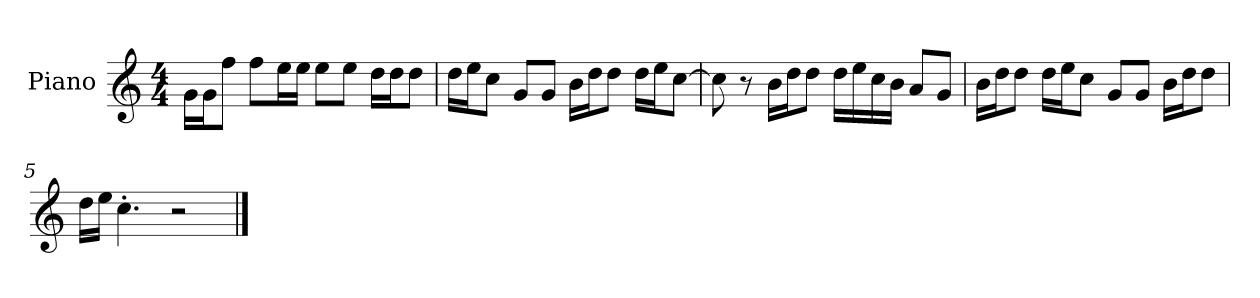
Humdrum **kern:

**kern
*part1
*staff1
*I"Piano
*I'P-no
*clefG2
*k[]
*M4/4
*MM90
=1
16g\LL
16g\J
8ff\J
8ff\L
16ee\L
16ee\JJ
8ee\L
8ee\J
16dd\LL
16dd\J
8dd\J
=2
16dd\LL
16ee\J
8cc\J
8g/L
8g/J
16b\LL
16dd\J
8dd\J
16dd\LL
16ee\J
[8cc\J
=3
8cc\]
8r
16b\LL
16dd\J
8dd\J
16dd\LL
16ee\
16cc\
16b\JJ
8a/L
8g/J
!!LO:LB:g=z
=4
16b\LL
16dd\J
8dd\J
16dd\LL
16ee\J
8cc\J
8g/L
8g/J
16b\LL
16dd\J
8dd\J
=5
16dd\LL
16ee\JJ
4.cc'\
2r
==
*-
